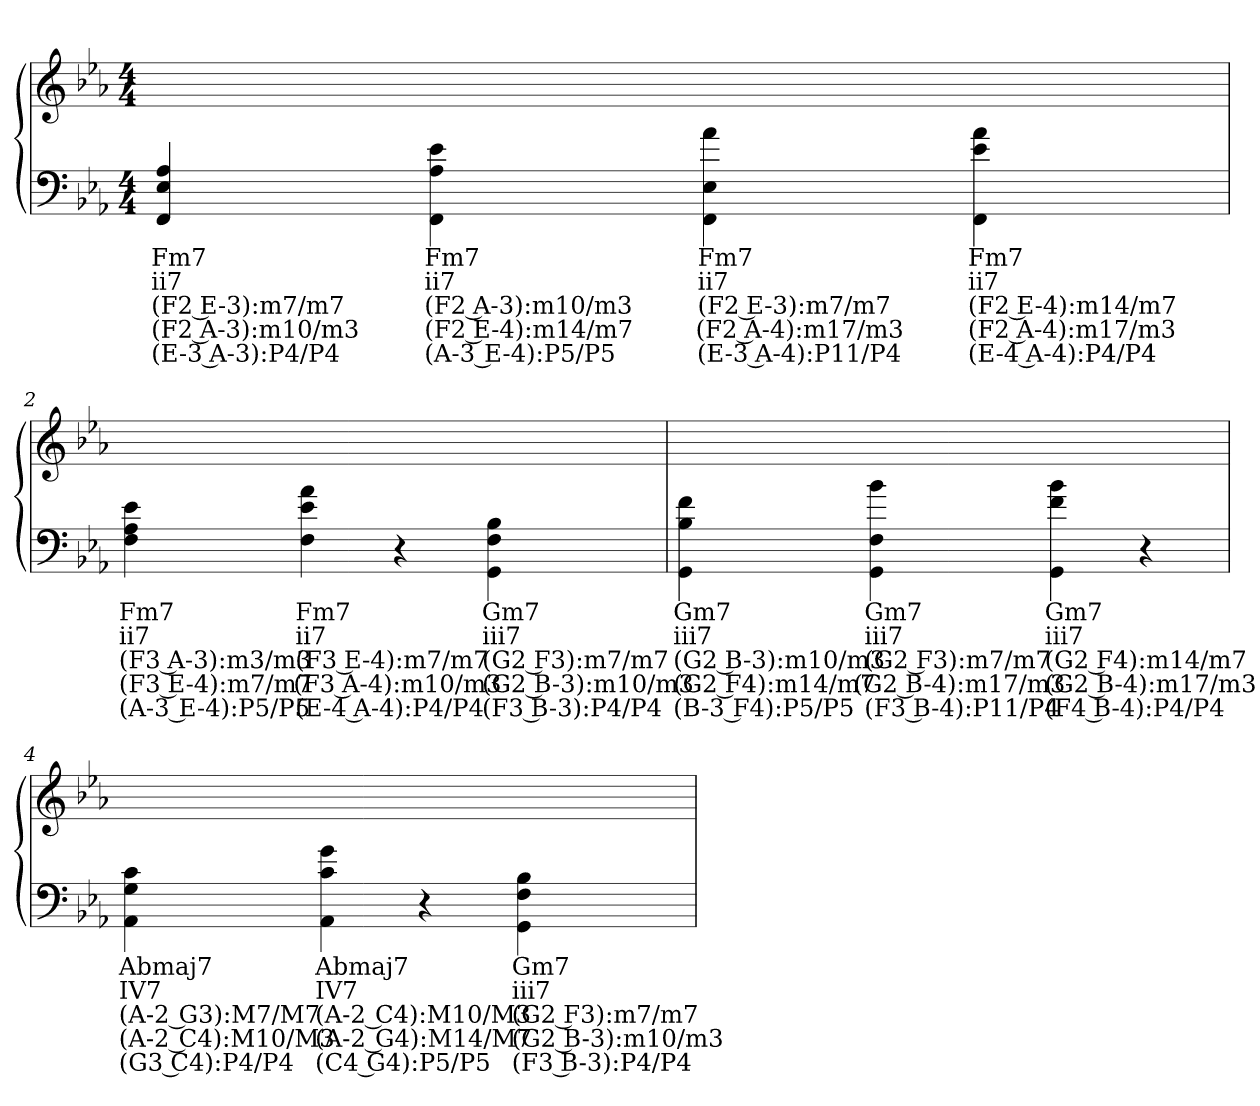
**kern	**text	**text	**text	**text	**text	**kern
*part2	*part2	*part2	*part2	*part2	*part2	*part1
*staff2	*staff2	*staff2	*staff2	*staff2	*staff2	*staff1
*clefF4	*	*	*	*	*	*clefG2
*k[b-e-a-]	*	*	*	*	*	*k[b-e-a-]
*E-:	*	*	*	*	*	*E-:
*M4/4	*	*	*	*	*	*M4/4
*MM60	*	*	*	*	*	*MM60
=1	=1	=1	=1	=1	=1	=1
4FF 4E- 4A-	Fm7	ii7	(F2 E-3):m7/m7	(F2 A-3):m10/m3	(E-3 A-3):P4/P4	1ryy
4FF 4A- 4e-	Fm7	ii7	(F2 A-3):m10/m3	(F2 E-4):m14/m7	(A-3 E-4):P5/P5	.
4FF 4E- 4a-	Fm7	ii7	(F2 E-3):m7/m7	(F2 A-4):m17/m3	(E-3 A-4):P11/P4	.
4FF 4e- 4a-	Fm7	ii7	(F2 E-4):m14/m7	(F2 A-4):m17/m3	(E-4 A-4):P4/P4	.
=2	=2	=2	=2	=2	=2	=2
4F 4A- 4e-	Fm7	ii7	(F3 A-3):m3/m3	(F3 E-4):m7/m7	(A-3 E-4):P5/P5	1ryy
4F 4e- 4a-	Fm7	ii7	(F3 E-4):m7/m7	(F3 A-4):m10/m3	(E-4 A-4):P4/P4	.
4r	.	.	.	.	.	.
4GG 4F 4B-	Gm7	iii7	(G2 F3):m7/m7	(G2 B-3):m10/m3	(F3 B-3):P4/P4	.
=3	=3	=3	=3	=3	=3	=3
4GG 4B- 4f	Gm7	iii7	(G2 B-3):m10/m3	(G2 F4):m14/m7	(B-3 F4):P5/P5	1ryy
4GG 4F 4b-	Gm7	iii7	(G2 F3):m7/m7	(G2 B-4):m17/m3	(F3 B-4):P11/P4	.
4GG 4f 4b-	Gm7	iii7	(G2 F4):m14/m7	(G2 B-4):m17/m3	(F4 B-4):P4/P4	.
4r	.	.	.	.	.	.
=4	=4	=4	=4	=4	=4	=4
4AA- 4G 4c	Abmaj7	IV7	(A-2 G3):M7/M7	(A-2 C4):M10/M3	(G3 C4):P4/P4	1ryy
4AA- 4c 4g	Abmaj7	IV7	(A-2 C4):M10/M3	(A-2 G4):M14/M7	(C4 G4):P5/P5	.
4r	.	.	.	.	.	.
4GG 4F 4B-	Gm7	iii7	(G2 F3):m7/m7	(G2 B-3):m10/m3	(F3 B-3):P4/P4	.
=	=	=	=	=	=	=
*-	*-	*-	*-	*-	*-	*-
